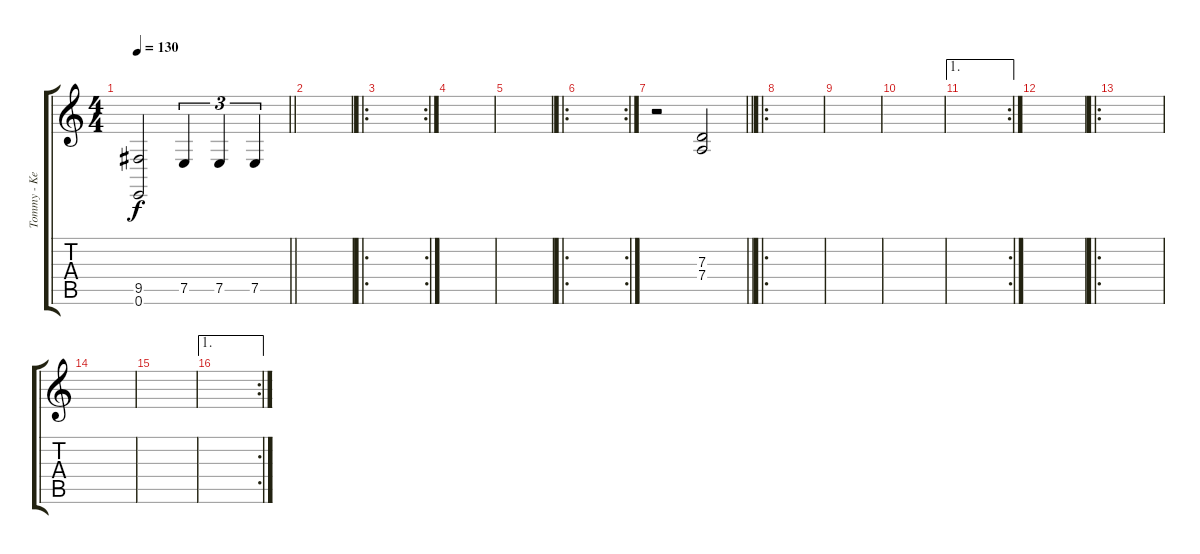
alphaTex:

\track ("Tommy - Keyboard" "Tommy - Ke") {instrument musicbox}
\staff {score tabs}
\tuning (E4 B3 G3 D3 A2 E2) {hide}
\ts (4 4)
\tempo 130
\clef g2
\barLineRight lightlight
\ks c
(9.5{t} 0.6).2{dy f} 7.5.4{tu (3 2)} 7.5.4{tu (3 2)} 7.5.4{tu (3 2)} |
\section ("" "")
|
\ro
\rc 2
|
|
|
\ro
\rc 2
|
\barLineRight lightlight
r.2{instrument reversecymbal} (7.3 7.4).2 |
\ro
\section ("" "")
|
|
|
\ae 1
\rc 2
|
|
\ro
|
|
|
\ae 1
\rc 2
